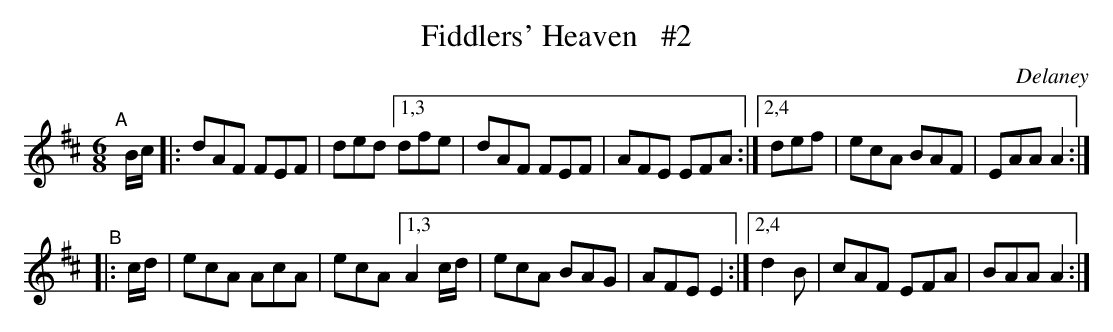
X:1
T: Fiddlers' Heaven   #2
C: Delaney
M: 6/8
K: Amix
"^A"\
[|] B/c/ |: dAF FEF | ded \
[1,3 dfe |  dAF FEF | AFE EFA :|\
[2,4 def |  ecA BAF | EAA A2 :|
"^B"|:  c/d/ | ecA AcA | ecA \
[1,3 A2 c/d/ | ecA BAG | AFE E2 :|\
[2,4 d2 B | cAF EFA | BAA A2 :|
